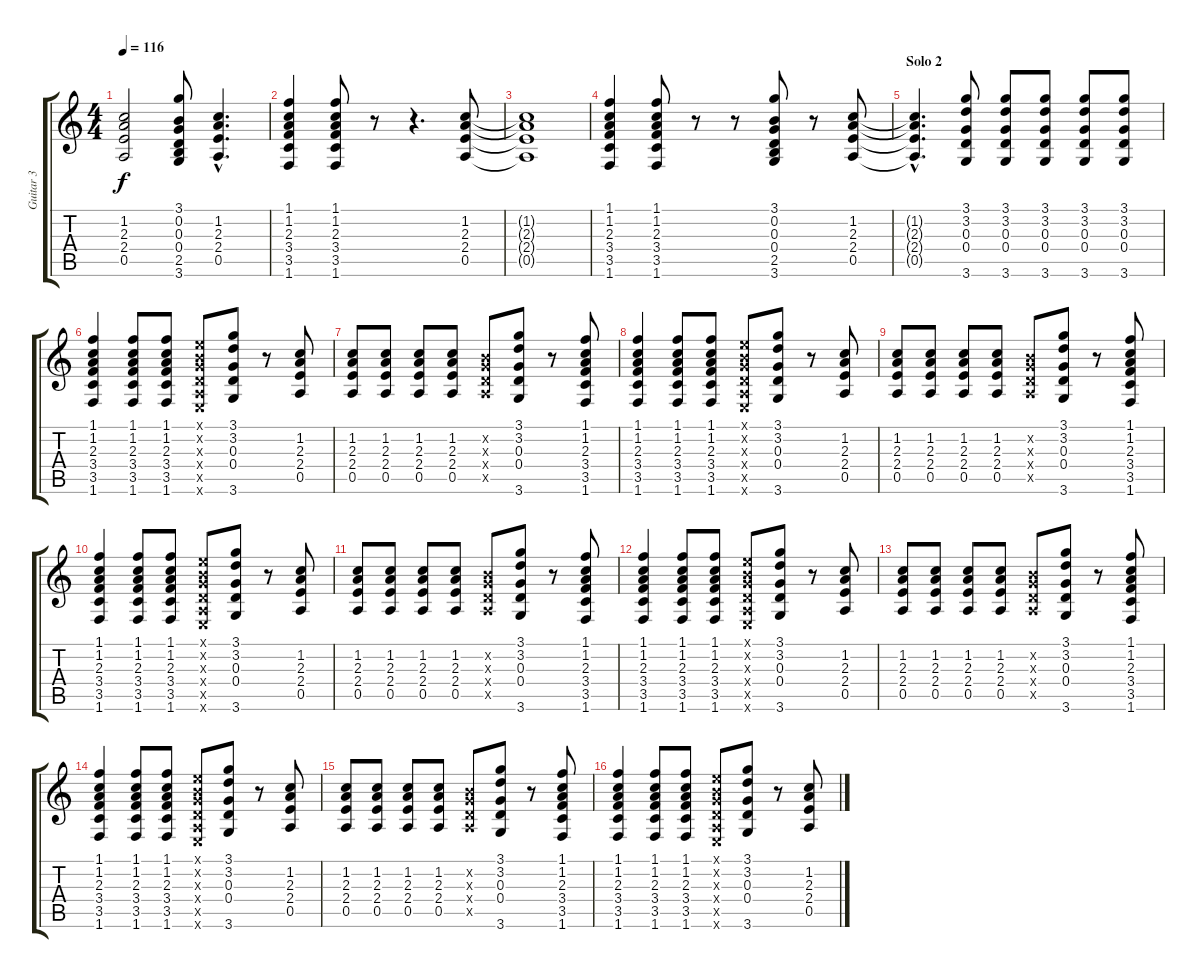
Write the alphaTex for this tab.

\track ("Guitar 3" "Guitar 3") {instrument overdrivenguitar}
\staff {score tabs}
\tuning (E4 B3 G3 D3 A2 E2) {hide}
\ts (4 4)
\tempo 116
\clef g2
\ks c
(1.2{t} 2.3{t} 2.4{t} 0.5{t}).2{dy f} (3.1 0.2 0.3 0.4 2.5 3.6).8 (1.2{hac} 2.3{hac} 2.4{hac} 0.5{hac}).4{d} |
(1.1 1.2 2.3 3.4 3.5 1.6).4 (1.1 1.2 2.3 3.4 3.5 1.6).8 r.8 r.4{d} (1.2 2.3 2.4 0.5).8 |
(1.2{t} 2.3{t} 2.4{t} 0.5{t}).1 |
(1.1 1.2 2.3 3.4 3.5 1.6).4 (1.1 1.2 2.3 3.4 3.5 1.6).8 r.8 r.8 (3.1 0.2 0.3 0.4 2.5 3.6).8 r.8 (1.2 2.3 2.4 0.5).8 |
\section ("" "Solo 2")
(1.2{hac t} 2.3{hac t} 2.4{hac t} 0.5{hac t}).4{d} (3.1 3.2 0.3 0.4 3.6).8 (3.1 3.2 0.3 0.4 3.6).8 (3.1 3.2 0.3 0.4 3.6).8 (3.1 3.2 0.3 0.4 3.6).8 (3.1 3.2 0.3 0.4 3.6).8 |
(1.1 1.2 2.3 3.4 3.5 1.6).4 (1.1 1.2 2.3 3.4 3.5 1.6).8 (1.1 1.2 2.3 3.4 3.5 1.6).8 (0.1{x} 0.2{x} 0.3{x} 0.4{x} 0.5{x} 0.6{x}).8 (3.1 3.2 0.3 0.4 3.6).8 r.8 (1.2 2.3 2.4 0.5).8 |
(1.2 2.3 2.4 0.5).8 (1.2 2.3 2.4 0.5).8 (1.2 2.3 2.4 0.5).8 (1.2 2.3 2.4 0.5).8 (0.2{x} 0.3{x} 0.4{x} 0.5{x}).8 (3.1 3.2 0.3 0.4 3.6).8 r.8 (1.1 1.2 2.3 3.4 3.5 1.6).8 |
(1.1 1.2 2.3 3.4 3.5 1.6).4 (1.1 1.2 2.3 3.4 3.5 1.6).8 (1.1 1.2 2.3 3.4 3.5 1.6).8 (0.1{x} 0.2{x} 0.3{x} 0.4{x} 0.5{x} 0.6{x}).8 (3.1 3.2 0.3 0.4 3.6).8 r.8 (1.2 2.3 2.4 0.5).8 |
(1.2 2.3 2.4 0.5).8 (1.2 2.3 2.4 0.5).8 (1.2 2.3 2.4 0.5).8 (1.2 2.3 2.4 0.5).8 (0.2{x} 0.3{x} 0.4{x} 0.5{x}).8 (3.1 3.2 0.3 0.4 3.6).8 r.8 (1.1 1.2 2.3 3.4 3.5 1.6).8 |
(1.1 1.2 2.3 3.4 3.5 1.6).4 (1.1 1.2 2.3 3.4 3.5 1.6).8 (1.1 1.2 2.3 3.4 3.5 1.6).8 (0.1{x} 0.2{x} 0.3{x} 0.4{x} 0.5{x} 0.6{x}).8 (3.1 3.2 0.3 0.4 3.6).8 r.8 (1.2 2.3 2.4 0.5).8 |
(1.2 2.3 2.4 0.5).8 (1.2 2.3 2.4 0.5).8 (1.2 2.3 2.4 0.5).8 (1.2 2.3 2.4 0.5).8 (0.2{x} 0.3{x} 0.4{x} 0.5{x}).8 (3.1 3.2 0.3 0.4 3.6).8 r.8 (1.1 1.2 2.3 3.4 3.5 1.6).8 |
(1.1 1.2 2.3 3.4 3.5 1.6).4 (1.1 1.2 2.3 3.4 3.5 1.6).8 (1.1 1.2 2.3 3.4 3.5 1.6).8 (0.1{x} 0.2{x} 0.3{x} 0.4{x} 0.5{x} 0.6{x}).8 (3.1 3.2 0.3 0.4 3.6).8 r.8 (1.2 2.3 2.4 0.5).8 |
(1.2 2.3 2.4 0.5).8 (1.2 2.3 2.4 0.5).8 (1.2 2.3 2.4 0.5).8 (1.2 2.3 2.4 0.5).8 (0.2{x} 0.3{x} 0.4{x} 0.5{x}).8 (3.1 3.2 0.3 0.4 3.6).8 r.8 (1.1 1.2 2.3 3.4 3.5 1.6).8 |
(1.1 1.2 2.3 3.4 3.5 1.6).4 (1.1 1.2 2.3 3.4 3.5 1.6).8 (1.1 1.2 2.3 3.4 3.5 1.6).8 (0.1{x} 0.2{x} 0.3{x} 0.4{x} 0.5{x} 0.6{x}).8 (3.1 3.2 0.3 0.4 3.6).8 r.8 (1.2 2.3 2.4 0.5).8 |
(1.2 2.3 2.4 0.5).8 (1.2 2.3 2.4 0.5).8 (1.2 2.3 2.4 0.5).8 (1.2 2.3 2.4 0.5).8 (0.2{x} 0.3{x} 0.4{x} 0.5{x}).8 (3.1 3.2 0.3 0.4 3.6).8 r.8 (1.1 1.2 2.3 3.4 3.5 1.6).8 |
(1.1 1.2 2.3 3.4 3.5 1.6).4 (1.1 1.2 2.3 3.4 3.5 1.6).8 (1.1 1.2 2.3 3.4 3.5 1.6).8 (0.1{x} 0.2{x} 0.3{x} 0.4{x} 0.5{x} 0.6{x}).8 (3.1 3.2 0.3 0.4 3.6).8 r.8 (1.2 2.3 2.4 0.5).8
